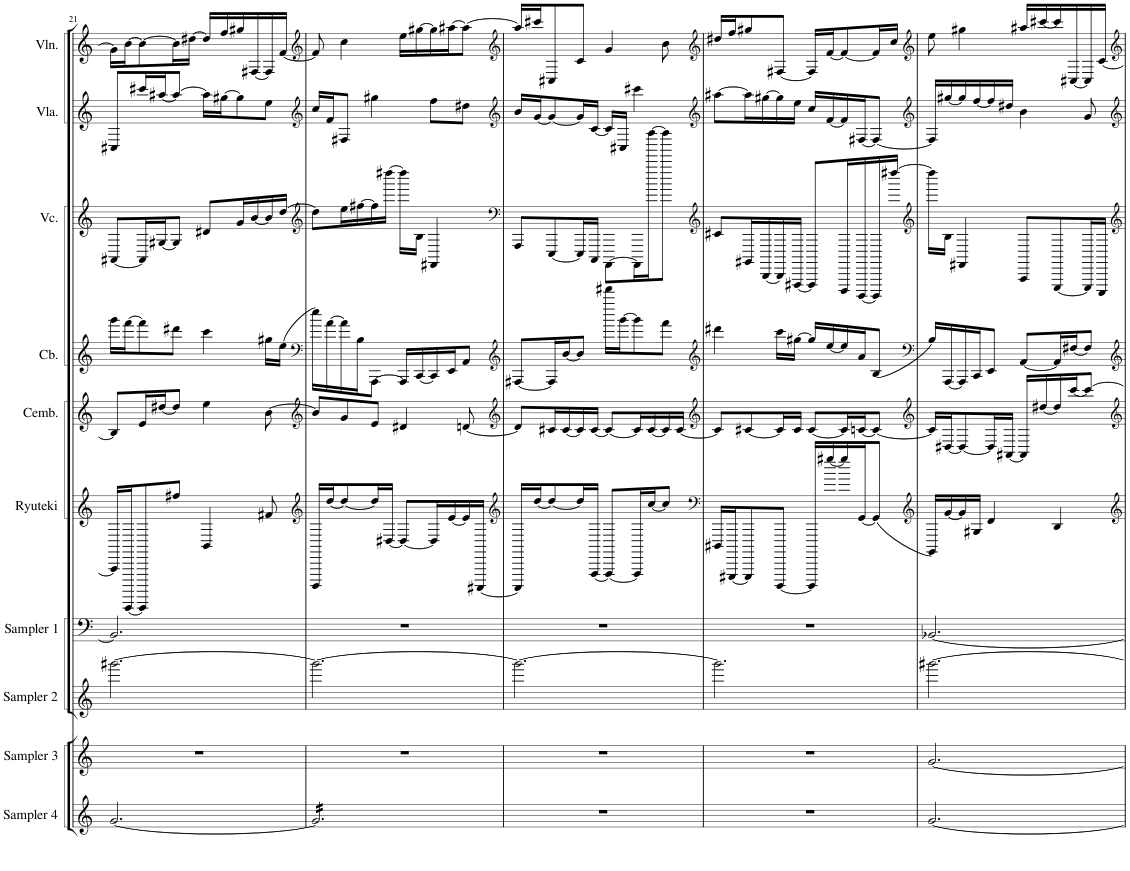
**kern	**kern	**kern	**kern	**kern	**kern	**kern	**kern	**kern	**kern
*part10	*part9	*part8	*part7	*part6	*part5	*part4	*part3	*part2	*part1
*staff10	*staff9	*staff8	*staff7	*staff6	*staff5	*staff4	*staff3	*staff2	*staff1
*I"Sampler 4	*I"Sampler 3	*I"Sampler 2	*I"Sampler 1	*I"Ryuteki	*I"Cembalo	*I"Contrabass	*I"Violincello	*I"Viola	*I"Violin
*I'Sampler 4	*I'Sampler 3	*I'Sampler 2	*I'Sampler 1	*I'Ryuteki	*I'Cemb.	*I'Cb.	*I'Vc.	*I'Vla.	*I'Vln.
!!LO:PB:g=z
*clefG2	*clefG2	*clefG2	*clefF4	*clefG2	*clefG2	*clefG2	*clefG2	*clefG2	*clefG2
*Trd4c7	*Trd4c7	*	*	*	*	*Trd7c12	*	*	*
*k[]	*k[]	*k[]	*k[]	*k[]	*k[]	*k[]	*k[]	*k[]	*k[]
*M6/8	*M6/8	*M6/8	*M6/8	*M6/8	*M6/8	*M6/8	*M6/8	*M6/8	*M6/8
=21	=21	=21	=21	=21	=21	=21	=21	=21	=21
[2.g/	2.r	[2.ggg#X\	2.BB-/]	16AAA/LL]	8B/L]	16ggg\LL	[8AA#X/L	8C#X/L	16g\LL]
.	.	.	.	[16AAAAA/J	.	[16fff\J	.	.	[16b\J
.	.	.	.	8AAAAA/]	16e/L	8fff\]	16AA#/L]	16ccc#X/L	8b\_
.	.	.	.	.	[16dd#X/J	.	[16G#X/J	[16aa#X/J	.
.	.	.	.	8ff#X/J	8dd#/J]	8ddd#X\J	8G#/J]	8aa#/J_	16b\L]
.	.	.	.	.	.	.	.	.	[16dd#X\JJ
.	.	.	.	4BB/	4ee\	4ccc\	8d#X/L	16aa#\LL]	16dd#/LL]
.	.	.	.	.	.	.	.	[16gg#X\J	16ff/
.	.	.	.	.	.	.	16g/L	8gg#\]	16gg#X/
.	.	.	.	.	.	.	[16b/	.	[16F#X/
.	.	.	.	8f#X/	[8b\	16gg#X\LL	16b/]	8ee\J	16F#/]
.	.	.	.	.	.	[16ee\JJ	[16dd/JJ	.	[16f/JJ
=22	=22	=22	=22	=22	=22	=22	=22	=22	=22
*	*	*	*	*clefG2	*clefG2	*clefF4	*clefG2	*clefG2	*clefG2
*tremolo	*	*	*	*	*	*	*	*	*
16g/]LL	2.r	2.ggg#\_	2.r	16BBBB/LL	8b/L]	16ee\LL]	8dd\L]	16cc/LL	8f/]
16g/	.	.	.	[16dd/J	.	[16a\	.	16f/J	.
16g/	.	.	.	8dd/_	8g/	16a\]	16ee\L	8F#X/J	4cc\
16g/	.	.	.	.	.	16B\J	[16ff#X\	.	.
16g/	.	.	.	16dd/L]	8e/J	[8AAA\J	16ff#\]	4gg#X\	.
16g/	.	.	.	[16D#X/JJ	.	.	[16dddd#X\JJ	.	.
16g/	.	.	.	8D#/L_	4d#X/	16AAA/LL]	16dddd#\LL]	.	16ee\LL
16g/	.	.	.	.	.	[16CC/	16B\JJ	.	[16gg#X\
16g/	.	.	.	16D#/L]	.	16CC/]	4FF#X/	8ff\L	16gg#\]
16g/	.	.	.	[16e/	.	16EE/J	.	.	[16aa#X\J
16g/	.	.	.	16e/]	[8dn/	8AA/J	.	8dd#X\J	8aa#\J_
16g/JJ	.	.	.	[16AAAA#X/JJ	.	.	.	.	.
*Xtremolo	*	*	*	*	*	*	*	*	*
=23	=23	=23	=23	=23	=23	=23	=23	=23	=23
*	*	*	*	*clefG2	*clefG2	*clefG2	*clefF4	*clefG2	*clefG2
2.r	2.r	2.ggg#\_	2.r	16AAAA#/LL]	8d/L]	[8F#X/L	8AAA/L	16b/LL	16aa#/LL]
.	.	.	.	[16dd/J	.	.	.	[16g/J	16ccc#X/J
.	.	.	.	8dd/_	16c#X/L	16F#/L]	[8EEE/	8g/_	8C#X/
.	.	.	.	.	[16c#/	[16b/J	.	.	.
.	.	.	.	16dd/L]	16c#/]	8b/J]	16EEE/L]	16g/L]	8c/J
.	.	.	.	[16FFF/JJ	[16c#/JJ	.	16CCC/JJ	[16c/JJ	.
.	.	.	.	8FFF/L_	8c#/L_	16ddddd#X\LL	[8AAAA\L	16c/LL]	4g/
.	.	.	.	.	.	[16ggg\J	.	16C#X/JJ	.
.	.	.	.	16FFF/L]	16c#/L]	8ggg\]	16AAAA\L]	4ccc#X\	.
.	.	.	.	[16cc/J	[16c#/	.	[16ffff\J	.	.
.	.	.	.	8cc/J]	16c#/]	8fff\J	8ffff\J]	.	8b\
.	.	.	.	.	[16c#/JJ	.	.	.	.
=24	=24	=24	=24	=24	=24	=24	=24	=24	=24
*	*	*	*	*clefF4	*clefG2	*clefG2	*clefG2	*clefG2	*clefG2
2.r	2.r	2.ggg#\]	2.r	16DDD#X/LL	8c#/L]	4ddd#X\	8c#X/L	[8aa#X\L	16dd#X/LL
.	.	.	.	[16GGGGG#X/J	.	.	.	.	16ff/J
.	.	.	.	8GGGGG#/]	[8c#X/	.	16GG#X/L	16aa#\L]	8gg#X/
.	.	.	.	.	.	.	[16BBB/	[16gg#X\	.
.	.	.	.	[8DDDDD/J	16c#/L]	16ccc\LL	16BBB/]	16gg#\]	[8F#X/J
.	.	.	.	.	16c#/JJ	[16gg#X\JJ	[16FFF#X/JJ	16ee\JJ	.
.	.	.	.	16DDDDD/LL]	[8c#/L	16gg#/LL]	8FFF#/L]	16cc/LL	16F#/LL]
.	.	.	.	[16gg#X/	.	[16ee/	.	[16f/	[16f/J
.	.	.	.	16gg#/]	16c#/L]	16ee/]	16DDD/L	16f/]	8f/_
.	.	.	.	[16GG/J	[16cn/J	16a/J	[16BBBB/	[16F#X/J	.
.	.	.	.	8GG/J_	8c/J_	[8B/J	16BBBB/]	8F#/J_	16f/L]
.	.	.	.	.	.	.	[16dddd#X/JJ	.	16cc/JJ
=25	=25	=25	=25	=25	=25	=25	=25	=25	=25
*	*	*	*	*clefG2	*clefG2	*clefF4	*clefG2	*clefG2	*clefG2
[2.g/	[2.g/	[2.ggg#X\	[2.BB-X/	16GG/LL]	16c/LL]	16B/LL]	16dddd#\LL]	16F#/LL]	8ee\
.	.	.	.	[16g/	[16D#X/J	[16AAA/	16B\JJ	[16gg#X/	.
.	.	.	.	16g/]	8D#/_	16AAA/]	4FF#X/	16gg#/]	4gg#X\
.	.	.	.	16G#X/JJ	.	16CC/J	.	[16ff/	.
.	.	.	.	4d/	16D#/L]	8EE/J	.	16ff/]	.
.	.	.	.	.	[16AA#X/JJ	.	.	16dd#X/JJ	.
.	.	.	.	.	16AA#/LL]	[8AA/L	8AAA/L	4b\	16aa#X/LL
.	.	.	.	.	[16dd#X/	.	.	.	[16ccc#X/
.	.	.	.	4B/	16dd#/]	16AA/L]	[8EEE/	.	16ccc#/]
.	.	.	.	.	[16ccc/J	[16F#X/J	.	.	[16C#X/
.	.	.	.	.	8ccc/J_	8F#/J]	16EEE/L]	8g/	16C#/]
.	.	.	.	.	.	.	16CCC/JJ	.	[16c/JJ
=	=	=	=	=	=	=	=	=	=
*-	*-	*-	*-	*-	*-	*-	*-	*-	*-
